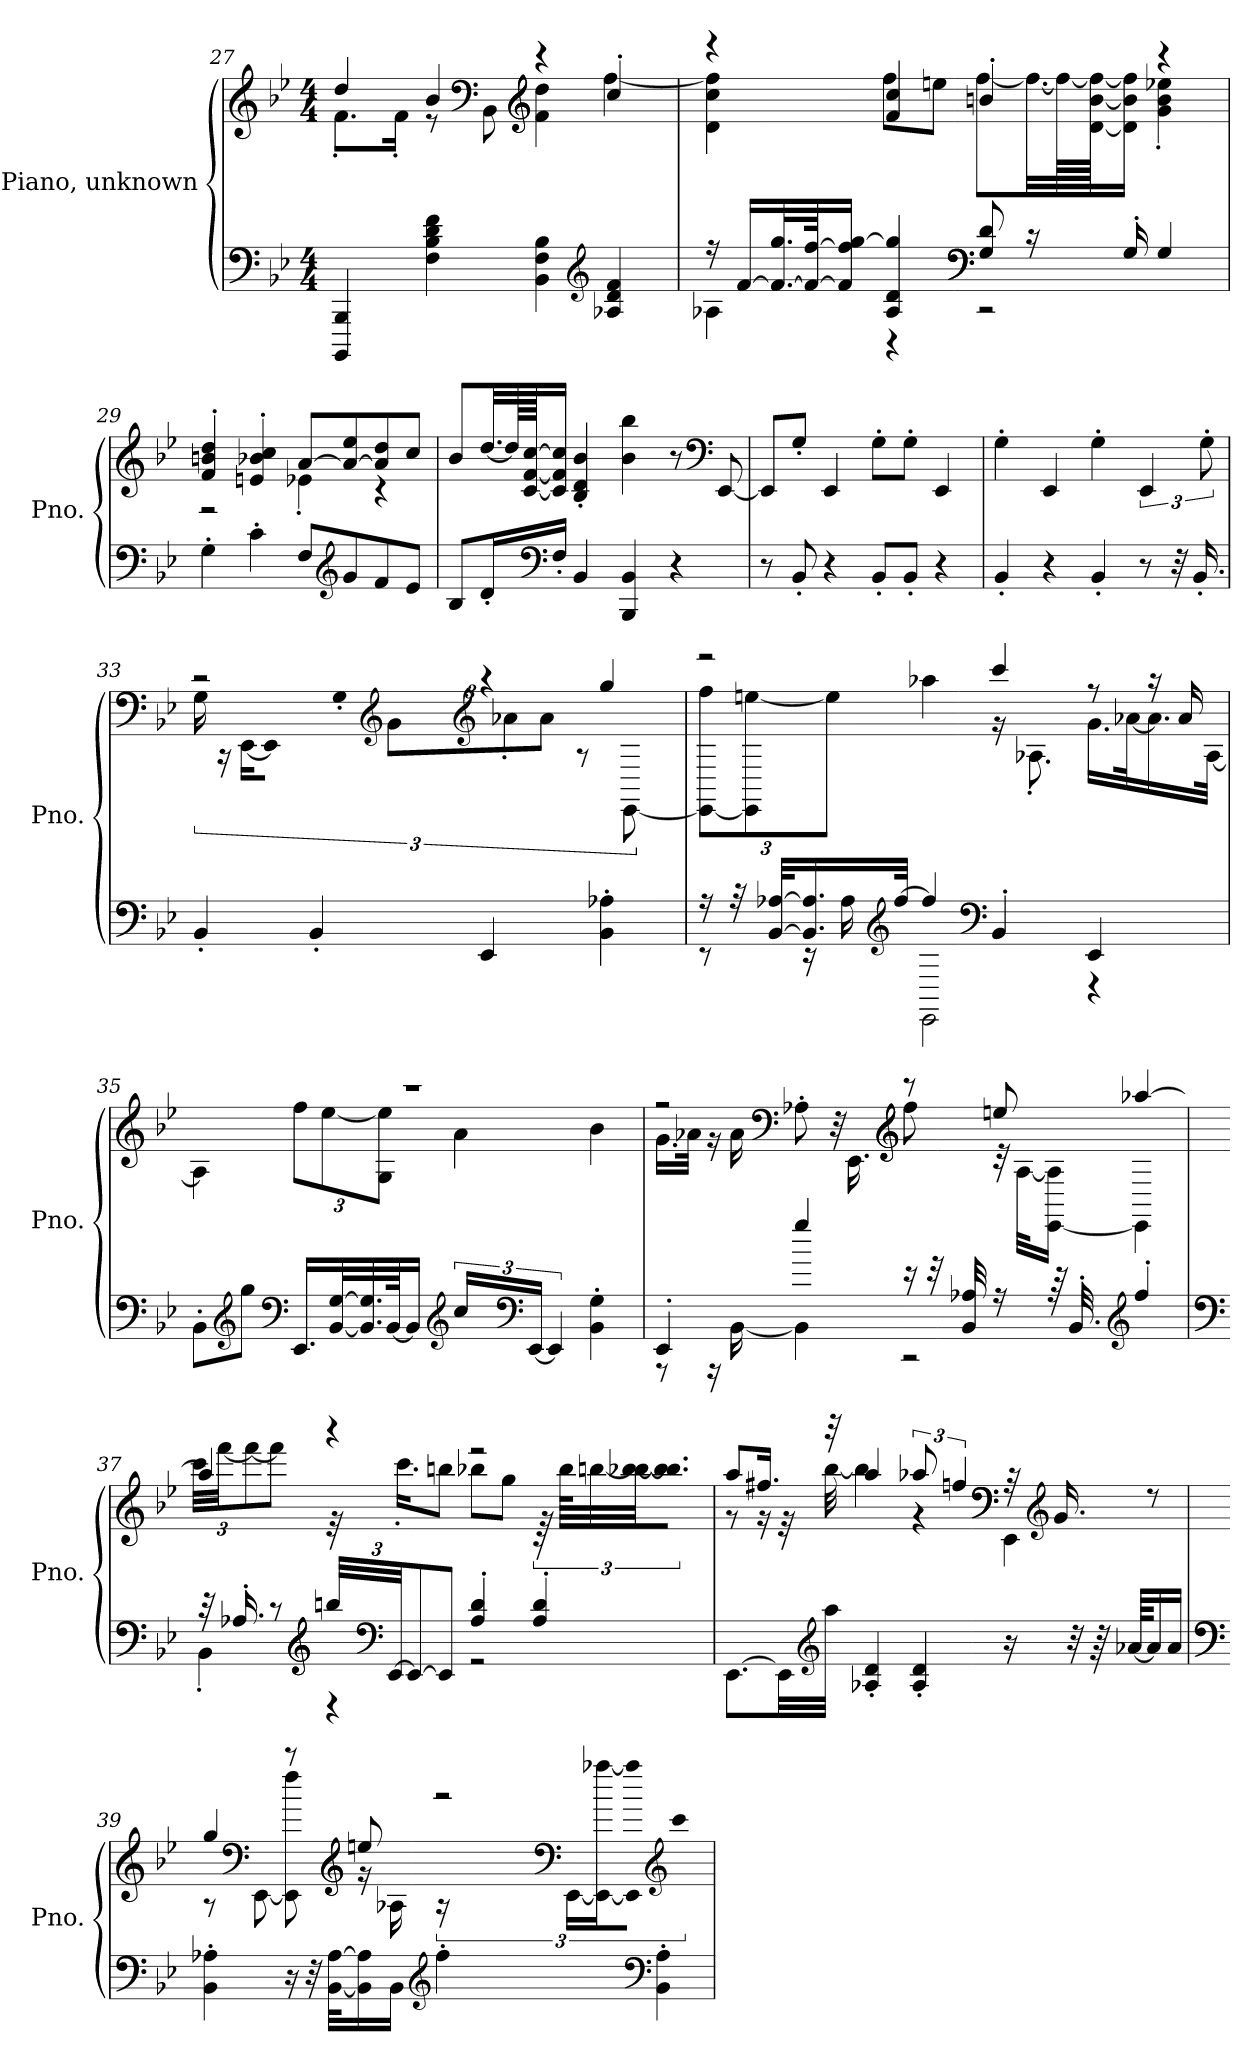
**kern	**kern
*part1	*part1
*staff2	*staff1
*I"Piano, unknown	*
*I'Pno.	*
*clefF4	*clefG2
*k[b-e-]	*k[b-e-]
*M4/4	*M4/4
=27	=27
*	*^
4BBBB-/ 4BBB-/	4dd/	8.f'\L
.	.	16f'\Jk
4F\ 4B-\ 4d\ 4f\	4b-/	8r
*	*clefF4	*
.	.	8BB-\
*	*clefG2	*
4BB-\ 4F\ 4B-\	4r	4f\ 4dd\
*clefG2	*	*
4A-X/ 4d/ 4f/	4cc'/	[4ff\
!!LO:LB:g=z	!!
=28	=28	=28
*^	*	*
16r	4A-X\	4r	4d\ 4cc\ 4ff\]
[16f/LL	.	.	.
32.f/_ 32.gg/L	.	.	.
64f/_ [64ff/JK	.	.	.
16f/] 16ff/] [16gg/JJ	.	.	.
4A-/ 4d/ 4gg/]	4r	4f/ 4cc/	8ff\L
.	.	.	8een\J
*clefF4	*	*	*
8G/ 8d/	2r	4bn'/	[8ff\L
16r	.	.	32.ff\LL_
.	.	.	128ff\LL_
.	.	.	[128d\ [128b\ 128ff\_JJJ
16G'/	.	.	16d\] 16b\] 16ff\]JJ
4G/	.	4r	4g\' 4b\' 4ee-X\'
*v	*v	*	*
=29	=29	=29
4G'\	4f/' 4bn/' 4dd/'	2r
4c'\	4en/' 4b-X/' 4cc/'	.
8F/L	[8a/L	4e-X'\
*clefG2	*	*
8g/	8a/_ 8ee-/	.
8f/	8a/] 8dd/	4r
8e-/J	8cc/J	.
*	*v	*v
!!LO:LB:g=z
=30	=30
8B-/L	8b-/L
16d'/L	[32.dd/LL
.	128dd/LL]
.	[128c/ [128f/ [128cc/JJJ
*clefF4	*
16F'/JJ	16c/] 16f/] 16cc/]JJ
4BB-/	4B-/' 4d/' 4b-/'
4BBB-/ 4BB-/	4b-\ 4bb-\
4r	8r
*	*clefF4
.	[8EE-/
=31	=31
8r	8EE-/L]
8BB-'/	8G'/J
4r	4EE-/
8BB-'/L	8G'\L
8BB-'/J	8G'\J
4r	4EE-/
=32	=32
4BB-'/	4G'\
4r	4EE-/
4BB-'/	4G'\
8r	6EE-/
32r	.
16.BB-'/	.
.	12G'\
=33	=33
*	*^
4BB-'/	2r	24G\
.	.	24r
.	.	[24EE-\KL
.	.	8EE-\J]
4BB-'/	.	4G'\
*	*clefG2	*
*	*	*Xbrackettup
4EE-/	4r	12g\L
.	.	12a-X'\
.	.	12a-\J
4BB-\' 4A-X\'	4gg/	8r
.	.	[8EE-\
!!LO:PB:g=z	!!
=34	=34	=34
*^	*	*
16r	8r	2r	12EE-\_ 12ff\L
32r	.	.	.
.	.	.	12EE-\] [12een\
[32BB-/ [32A-X/KLL	.	.	.
16.BB-/] 16.A-/]	16r	.	.
.	.	.	12ee\J]
.	16A-\	.	.
*clefG2	*	*	*
[32ff/JJk	.	.	.
4ff/]	2EE-\	.	4aa-X\
*clefF4	*	*	*
4BB-'/	.	4ccc/	16r
.	.	.	8.A-X'\
4EE-/	4r	8r	16.g\LL
.	.	.	[32a-X\K
.	.	16r	16.a-\]
.	.	16a-/	.
.	.	.	[32A-\JJk
*v	*v	*	*
=35	=35	=35
8BB-'\L	1r	4A-\]
*clefG2	*	*
8gg\J	.	.
*clefF4	*	*
16.EE-/LL	.	12ff\L
.	.	[12ee-\
[32BB-/ [32G/L	.	.
32.BB-/] 32.G/]	.	.
.	.	12G\ 12ee-\]J
[64BB-/JK	.	.
16BB-/JJ]	.	.
*clefG2	*	*
24cc/LL	.	4a\
*clefF4	*	*
[24EE-/JJ	.	.
6EE-/]	.	.
4BB-\' 4G\'	.	4b-\
!!LO:LB:g=z	!!
=36	=36	=36
*^	*	*
4EE-'/	8r	2r	16.g\LL
.	.	.	32a-X\JJk
.	16r	.	16r
.	[16BB-\	.	16a-\
*	*	*clefF4	*
4gg/	4BB-\]	.	8A-X'\
.	.	.	32r
.	.	.	16.EE-\
*	*	*clefG2	*
16r	2r	8r	8ff\
32r	.	.	.
32BB-/ 32A-X/	.	.	.
16r	.	8een/	32r
.	.	.	[32A-\KLL
64r	.	.	[16EE-\ 16A-\]JJ
32.BB-'/	.	.	.
*clefG2	*	*	*
4ff'/	.	[4aa-X/	4EE-\]
!!LO:LB:g=z	!!
=37	=37	=37	=37
*clefF4	*	*	*
32r	4BB-'\	4aa-/]	48ccc\LLL
.	.	.	[48fff\JJ
16.A-X'/	.	.	.
.	.	.	12fff\_
8r	.	.	8fff\J]
*clefG2	*	*	*
*Xbrackettup	*	*	*
48bbn/LLL	4r	4r	32r
*clefF4	*	*	*
[48EE-/JJ	.	.	.
.	.	.	16.ccc'\KL
12EE-/_	.	.	.
8EE-/J]	.	.	8bbn\J
4A-/' 4d/'	2r	2r	8bb-X\L
.	.	.	8gg\J
*	*	*	*brackettup
4A-/' 4d/'	.	.	96r
.	.	.	96bb-\KLLL
.	.	.	[48bbn\
.	.	.	[48bb-X\ 48bb\_JJ
.	.	.	8.bb-\] 8.bb\]J
*v	*v	*	*
!!LO:LB:g=z	!!
=38	=38	=38
[8.EE-\L	8aa/L	8r
.	16.ff#X/Jk	16r
32EE-\LL]	.	32r
*clefG2	*	*
32aa\JJJ	32r	[32bb-\
4A-X/' 4d/'	4aa/	4bb-\]
4A-/' 4d/'	12aa-X/	4r
.	6ffn/	.
*	*clefF4	*
16r	32r	4EE-\
*	*clefG2	*
.	16.g/	.
32r	.	.
64r	.	.
[64a-X/KKLL	.	.
16a-/]	8r	.
16a-/JJ	.	.
!!LO:LB:g=z	!!
=39	=39	=39
*clefF4	*	*
4BB-\' 4A-X\'	4gg/	8r
*	*clefF4	*
.	.	[8EE-\
16r	8r	8EE-\] 8ff\
32r	.	.
[32BB-\ [32A-\KLL	.	.
*	*clefG2	*
16BB-\] 16A-\]	8een/	16r
16BB-\JJ	.	16A-X\
*clefG2	*	*
4ff'\	2r	24r
*	*clefF4	*
.	.	[24EE-\LL
.	.	24EE-\_ [24aa-X\J
.	.	8EE-\] 8aa-\]J
*clefF4	*clefG2	*
4BB-\' 4A-\'	.	4ccc\
*	*v	*v
=	=
*-	*-
